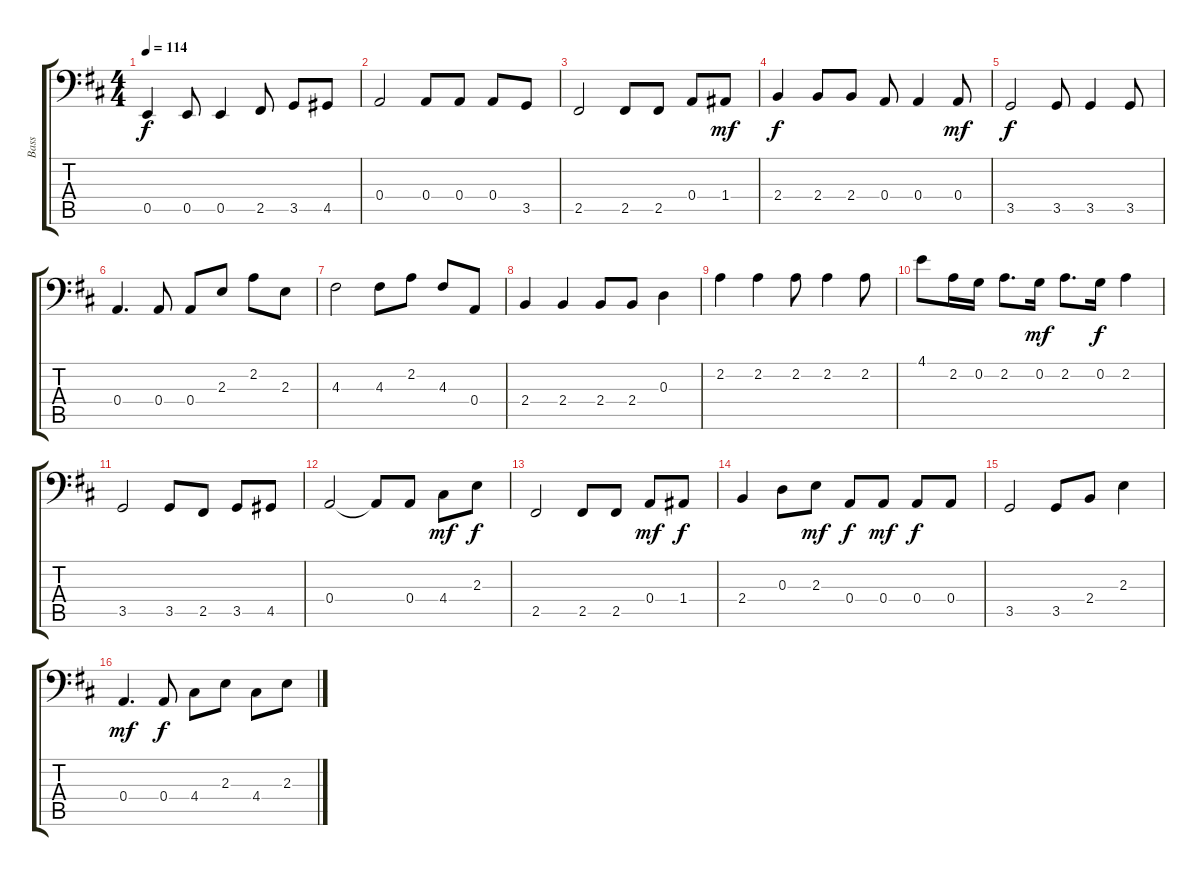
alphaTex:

\track ("Bass" "Bass") {instrument electricbassfinger}
\staff {score tabs}
\tuning (C3 G2 D2 A1 E1 B0) {hide}
\ts (4 4)
\tempo 114
\clef f4
\ks d
0.5.4{dy f} 0.5.8 0.5.4 2.5.8 3.5.8 4.5.8 |
0.4.2 0.4.8 0.4.8 0.4.8 3.5.8 |
2.5.2 2.5.8 2.5.8 0.4.8 1.4.8{dy mf} |
2.4.4{dy f} 2.4.8 2.4.8 0.4.8 0.4.4 0.4.8{dy mf} |
3.5.2{dy f} 3.5.8 3.5.4 3.5.8 |
0.4.4{d} 0.4.8 0.4.8 2.3.8 2.2.8 2.3.8 |
4.3.2 4.3.8 2.2.8 4.3.8 0.4.8 |
2.4.4 2.4.4 2.4.8 2.4.8 0.3.4 |
2.2.4 2.2.4 2.2.8 2.2.4 2.2.8 |
4.1.8 2.2.16 0.2.16 2.2.8{d} 0.2.16{dy mf} 2.2.8{d} 0.2.16{dy f} 2.2.4 |
3.5.2 3.5.8 2.5.8 3.5.8 4.5.8 |
0.4.2 0.4{t}.8 0.4.8 4.4.8{dy mf} 2.3.8{dy f} |
2.5.2 2.5.8 2.5.8 0.4.8{dy mf} 1.4.8{dy f} |
2.4.4 0.3.8 2.3.8{dy mf} 0.4.8{dy f} 0.4.8{dy mf} 0.4.8{dy f} 0.4.8 |
3.5.2 3.5.8 2.4.8 2.3.4 |
0.4.4{d dy mf} 0.4.8{dy f} 4.4.8 2.3.8 4.4.8 2.3.8
